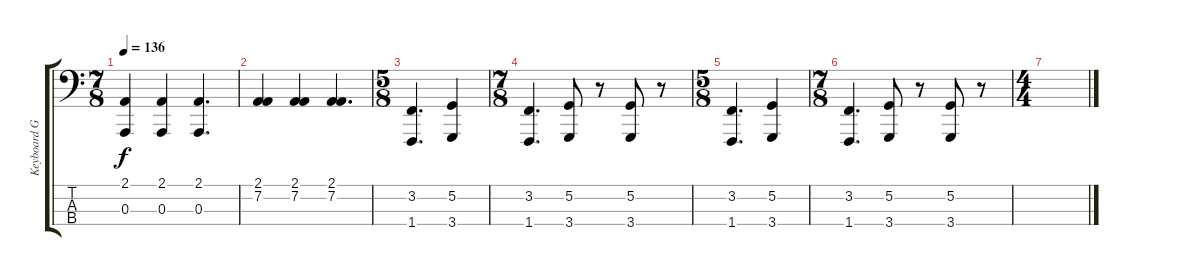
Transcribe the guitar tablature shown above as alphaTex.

\track ("Keyboard Geddy Lee" "Keyboard G") {instrument lead1square}
\staff {score tabs}
\tuning (G2 D2 A1 E1) {hide}
\ts (7 8)
\tempo 136
\clef f4
\ks c
(2.1 0.3).4{dy f} (2.1 0.3).4 (2.1 0.3).4{d} |
(2.1 7.2).4 (2.1 7.2).4 (2.1 7.2).4{d} |
\ts (5 8)
(3.2 1.4).4{d} (5.2 3.4).4 |
\ts (7 8)
(3.2 1.4).4{d} (5.2 3.4).8 r.8 (5.2 3.4).8 r.8 |
\ts (5 8)
(3.2 1.4).4{d} (5.2 3.4).4 |
\ts (7 8)
(3.2 1.4).4{d} (5.2 3.4).8 r.8 (5.2 3.4).8 r.8 |
\ts (4 4)
